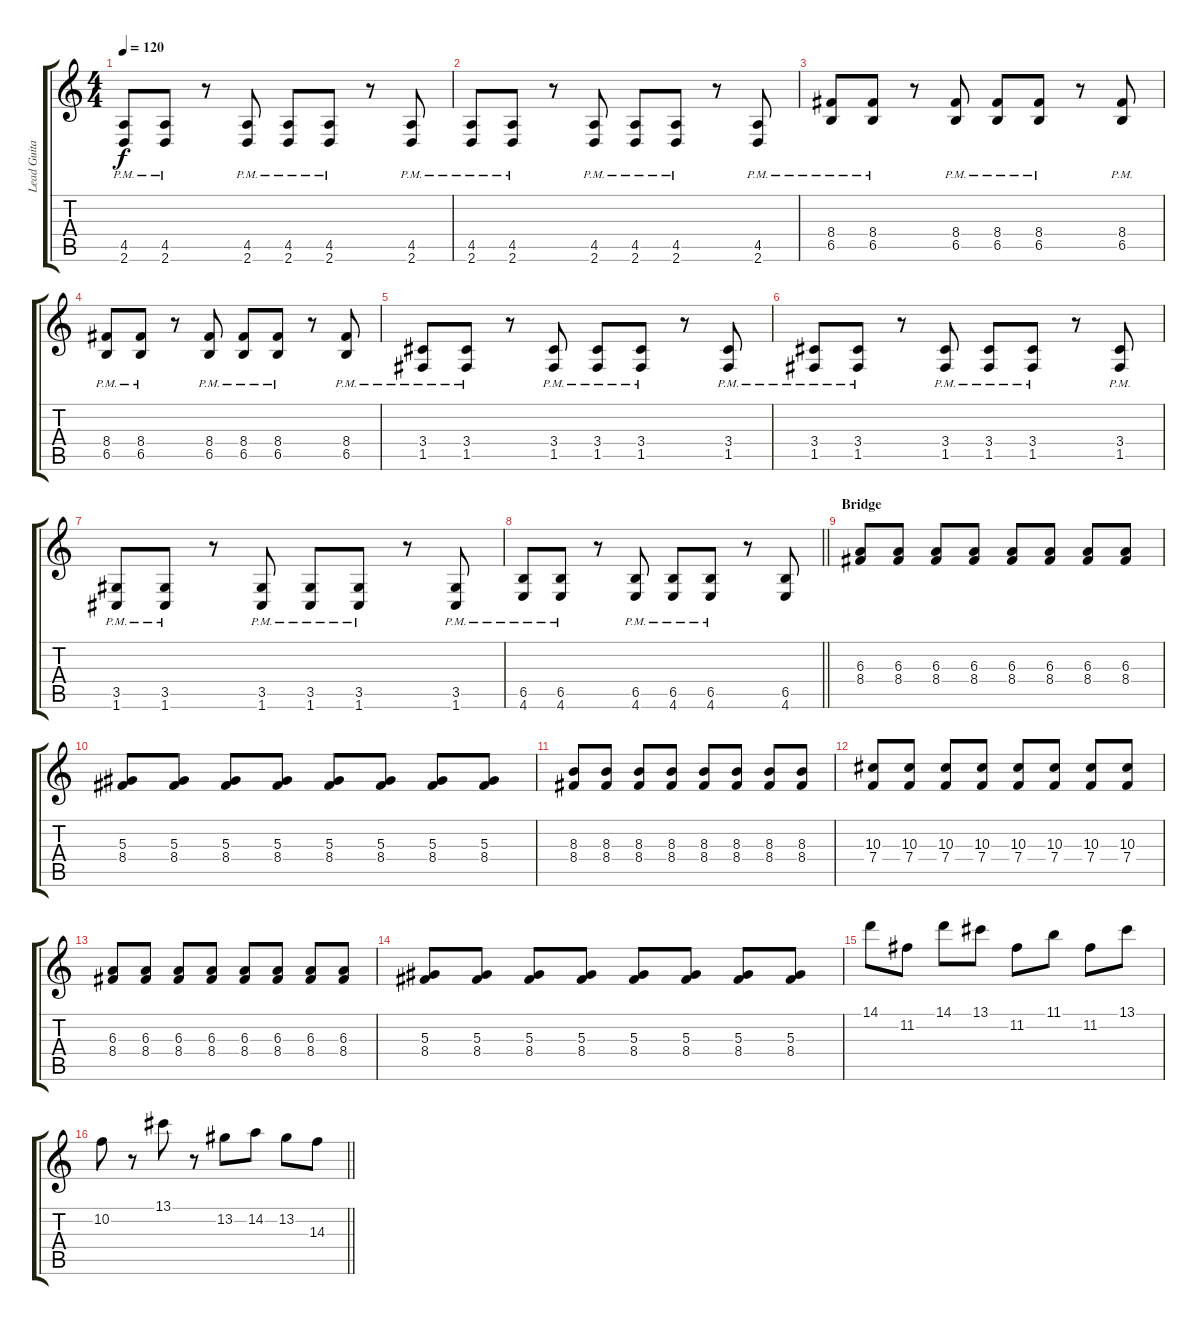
\track ("Lead Guitar 1" "Lead Guita") {instrument overdrivenguitar}
\staff {score tabs}
\tuning (C4 G3 Eb3 Bb2 F2 C2) {hide}
\ts (4 4)
\tempo 120
\clef g2
\ks c
(4.5{pm} 2.6{pm}).8{dy f volume 9 balance 13 instrument overdrivenguitar} (4.5{pm} 2.6{pm}).8 r.8 (4.5{pm} 2.6{pm}).8 (4.5{pm} 2.6{pm}).8 (4.5{pm} 2.6{pm}).8 r.8 (4.5{pm} 2.6{pm}).8 |
(4.5{pm} 2.6{pm}).8 (4.5{pm} 2.6{pm}).8 r.8 (4.5{pm} 2.6{pm}).8 (4.5{pm} 2.6{pm}).8 (4.5{pm} 2.6{pm}).8 r.8 (4.5{pm} 2.6{pm}).8 |
(8.4{pm} 6.5{pm}).8 (8.4{pm} 6.5{pm}).8 r.8 (8.4{pm} 6.5{pm}).8 (8.4{pm} 6.5{pm}).8 (8.4{pm} 6.5{pm}).8 r.8 (8.4{pm} 6.5{pm}).8 |
(8.4{pm} 6.5{pm}).8 (8.4{pm} 6.5{pm}).8 r.8 (8.4{pm} 6.5{pm}).8 (8.4{pm} 6.5{pm}).8 (8.4{pm} 6.5{pm}).8 r.8 (8.4{pm} 6.5{pm}).8 |
(3.4{pm} 1.5{pm}).8 (3.4{pm} 1.5{pm}).8 r.8 (3.4{pm} 1.5{pm}).8 (3.4{pm} 1.5{pm}).8 (3.4{pm} 1.5{pm}).8 r.8 (3.4{pm} 1.5{pm}).8 |
(3.4{pm} 1.5{pm}).8 (3.4{pm} 1.5{pm}).8 r.8 (3.4{pm} 1.5{pm}).8 (3.4{pm} 1.5{pm}).8 (3.4{pm} 1.5{pm}).8 r.8 (3.4{pm} 1.5{pm}).8 |
(3.5{pm} 1.6{pm}).8 (3.5{pm} 1.6{pm}).8 r.8 (3.5{pm} 1.6{pm}).8 (3.5{pm} 1.6{pm}).8 (3.5{pm} 1.6{pm}).8 r.8 (3.5{pm} 1.6{pm}).8 |
\barLineRight lightlight
(6.5{pm} 4.6{pm}).8 (6.5{pm} 4.6{pm}).8 r.8 (6.5{pm} 4.6{pm}).8 (6.5{pm} 4.6{pm}).8 (6.5{pm} 4.6{pm}).8 r.8 (6.5 4.6).8 |
\section ("" "Bridge")
(6.3 8.4).8{volume 6 balance 13} (6.3 8.4).8 (6.3 8.4).8 (6.3 8.4).8 (6.3 8.4).8 (6.3 8.4).8 (6.3 8.4).8 (6.3 8.4).8 |
(5.3 8.4).8 (5.3 8.4).8 (5.3 8.4).8 (5.3 8.4).8 (5.3 8.4).8 (5.3 8.4).8 (5.3 8.4).8 (5.3 8.4).8 |
(8.3 8.4).8 (8.3 8.4).8 (8.3 8.4).8 (8.3 8.4).8 (8.3 8.4).8 (8.3 8.4).8 (8.3 8.4).8 (8.3 8.4).8 |
(10.3 7.4).8 (10.3 7.4).8 (10.3 7.4).8 (10.3 7.4).8 (10.3 7.4).8 (10.3 7.4).8 (10.3 7.4).8 (10.3 7.4).8 |
(6.3 8.4).8 (6.3 8.4).8 (6.3 8.4).8 (6.3 8.4).8 (6.3 8.4).8 (6.3 8.4).8 (6.3 8.4).8 (6.3 8.4).8 |
(5.3 8.4).8 (5.3 8.4).8 (5.3 8.4).8 (5.3 8.4).8 (5.3 8.4).8 (5.3 8.4).8 (5.3 8.4).8 (5.3 8.4).8 |
14.1.8{volume 8 balance 11} 11.2.8 14.1.8 13.1.8 11.2.8 11.1.8 11.2.8 13.1.8 |
\barLineRight lightlight
10.2.8 r.8 13.1.8 r.8 13.2.8 14.2.8 13.2.8 14.3.8
